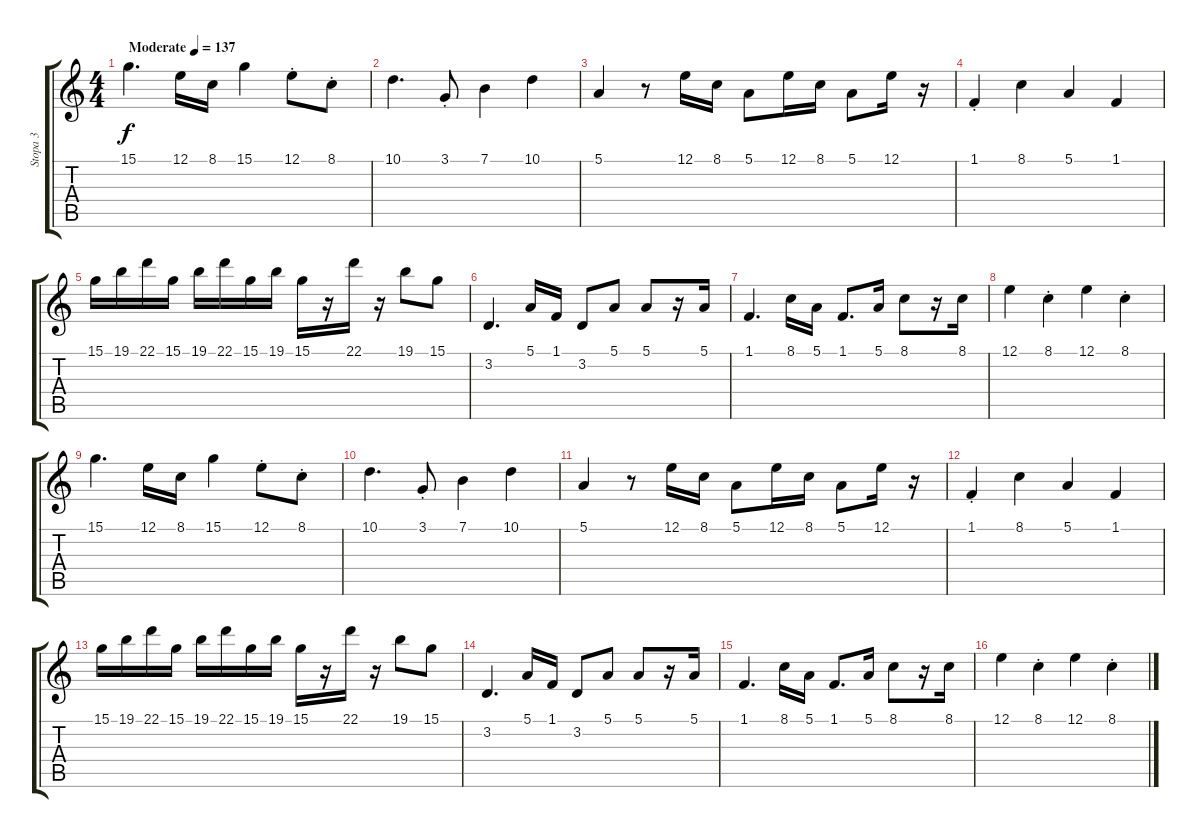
\track ("Stopa 3" "Stopa 3") {instrument synthbrass1}
\staff {score tabs}
\tuning (E4 B3 G3 D3 A2 E2) {hide}
\ts (4 4)
\tempo (137 "Moderate")
\clef g2
\ks c
15.1.4{d dy f instrument synthbrass1} 12.1.16 8.1.16 15.1.4 12.1{st}.8 8.1{st}.8 |
10.1.4{d} 3.1{st}.8 7.1.4 10.1.4 |
5.1.4 r.8 12.1.16 8.1.16 5.1.8 12.1.16 8.1.16 5.1.8 12.1.16 r.16 |
1.1{st}.4 8.1.4 5.1.4 1.1.4 |
15.1.16 19.1.16 22.1.16 15.1.16 19.1.16 22.1.16 15.1.16 19.1.16 15.1.16 r.16 22.1.16 r.16 19.1.8 15.1.8 |
3.2.4{d} 5.1.16 1.1.16 3.2.8 5.1.8 5.1.8 r.16 5.1.16 |
1.1.4{d} 8.1.16 5.1.16 1.1.8{d} 5.1.16 8.1.8 r.16 8.1.16 |
12.1.4 8.1{st}.4 12.1.4 8.1{st}.4 |
15.1.4{d} 12.1.16 8.1.16 15.1.4 12.1{st}.8 8.1{st}.8 |
10.1.4{d} 3.1{st}.8 7.1.4 10.1.4 |
5.1.4 r.8 12.1.16 8.1.16 5.1.8 12.1.16 8.1.16 5.1.8 12.1.16 r.16 |
1.1{st}.4 8.1.4 5.1.4 1.1.4 |
15.1.16 19.1.16 22.1.16 15.1.16 19.1.16 22.1.16 15.1.16 19.1.16 15.1.16 r.16 22.1.16 r.16 19.1.8 15.1.8 |
3.2.4{d} 5.1.16 1.1.16 3.2.8 5.1.8 5.1.8 r.16 5.1.16 |
1.1.4{d} 8.1.16 5.1.16 1.1.8{d} 5.1.16 8.1.8 r.16 8.1.16 |
12.1.4 8.1{st}.4 12.1.4 8.1{st}.4
